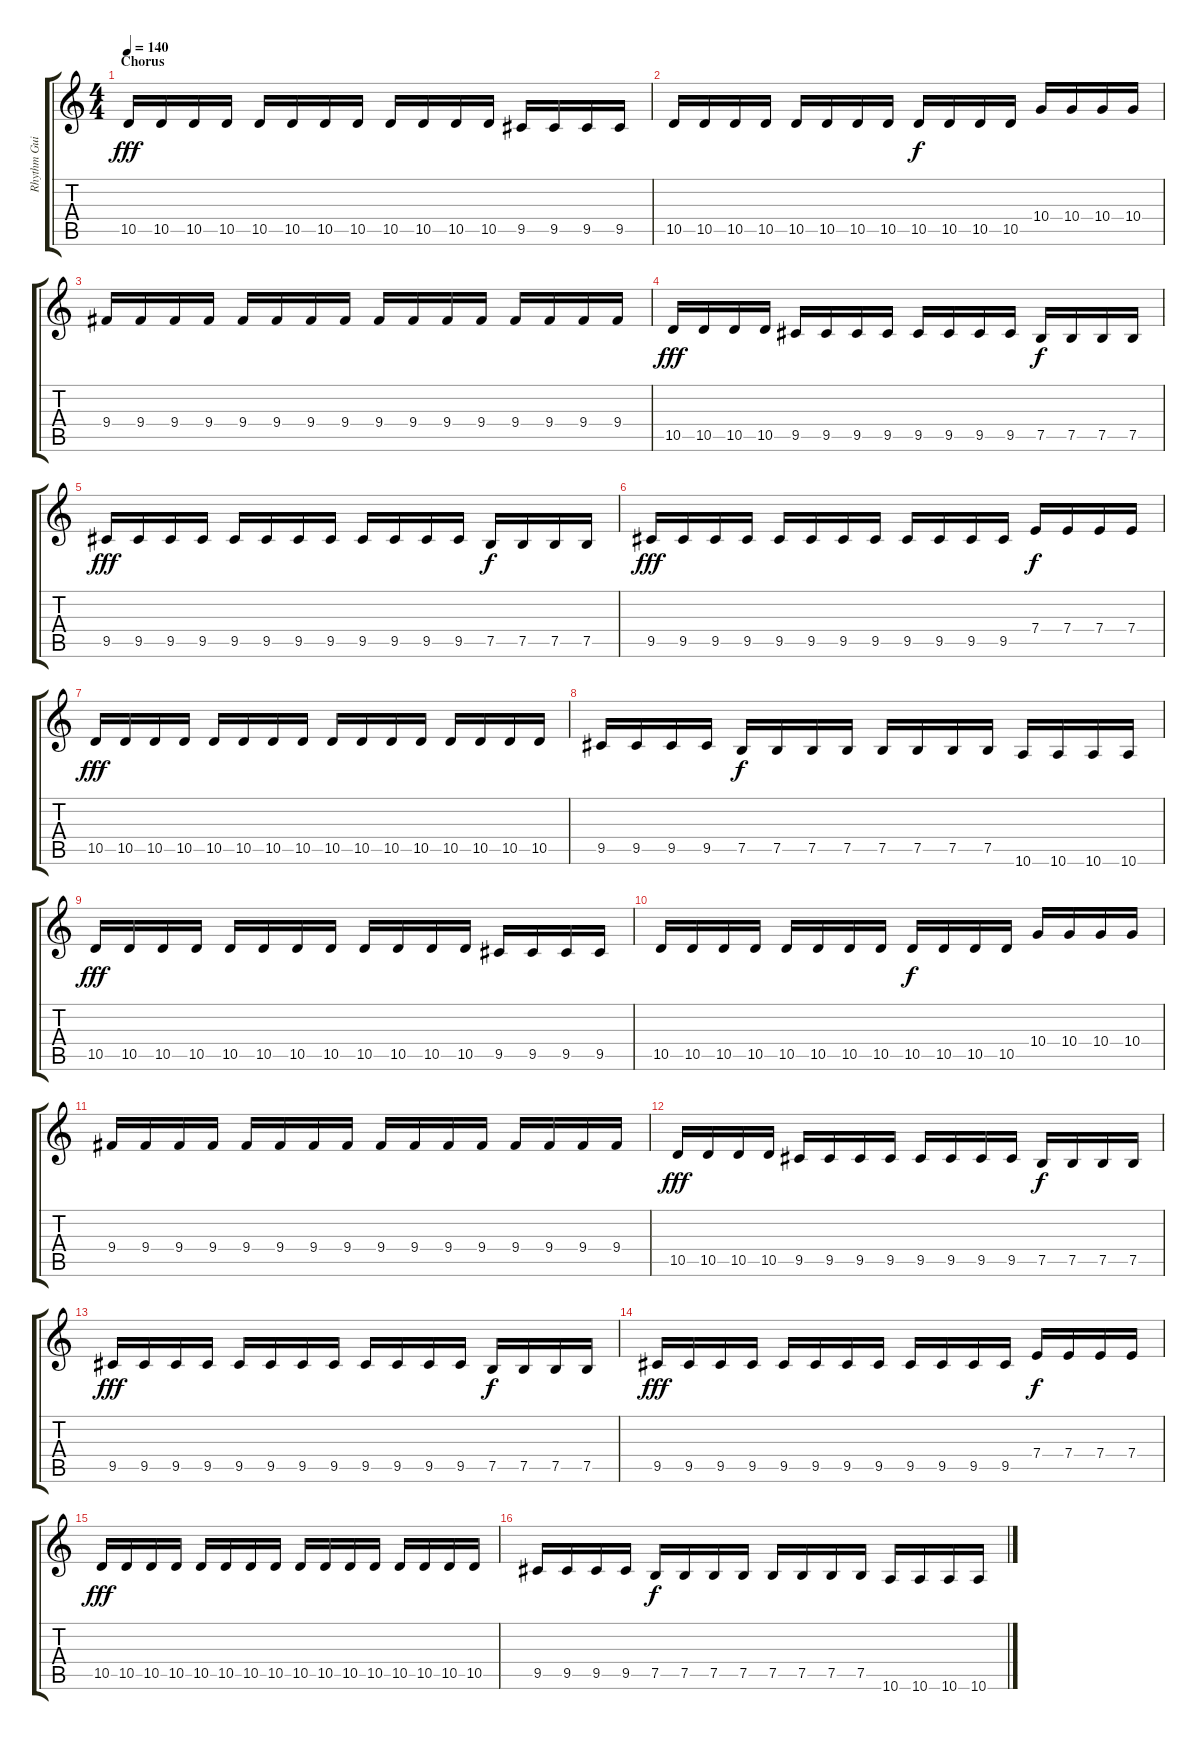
\track ("Rhythm Guitar" "Rhythm Gui") {instrument distortionguitar}
\staff {score tabs}
\tuning (B3 Gb3 D3 A2 E2 B1) {hide}
\ts (4 4)
\section ("" "Chorus")
\tempo 140
\clef g2
\ks c
10.5.16{dy fff} 10.5.16 10.5.16 10.5.16 10.5.16 10.5.16 10.5.16 10.5.16 10.5.16 10.5.16 10.5.16 10.5.16 9.5.16 9.5.16 9.5.16 9.5.16 |
10.5.16 10.5.16 10.5.16 10.5.16 10.5.16 10.5.16 10.5.16 10.5.16 10.5.16{dy f} 10.5.16 10.5.16 10.5.16 10.4.16 10.4.16 10.4.16 10.4.16 |
9.4.16 9.4.16 9.4.16 9.4.16 9.4.16 9.4.16 9.4.16 9.4.16 9.4.16 9.4.16 9.4.16 9.4.16 9.4.16 9.4.16 9.4.16 9.4.16 |
10.5.16{dy fff} 10.5.16 10.5.16 10.5.16 9.5.16 9.5.16 9.5.16 9.5.16 9.5.16 9.5.16 9.5.16 9.5.16 7.5.16{dy f} 7.5.16 7.5.16 7.5.16 |
9.5.16{dy fff} 9.5.16 9.5.16 9.5.16 9.5.16 9.5.16 9.5.16 9.5.16 9.5.16 9.5.16 9.5.16 9.5.16 7.5.16{dy f} 7.5.16 7.5.16 7.5.16 |
9.5.16{dy fff} 9.5.16 9.5.16 9.5.16 9.5.16 9.5.16 9.5.16 9.5.16 9.5.16 9.5.16 9.5.16 9.5.16 7.4.16{dy f} 7.4.16 7.4.16 7.4.16 |
10.5.16{dy fff} 10.5.16 10.5.16 10.5.16 10.5.16 10.5.16 10.5.16 10.5.16 10.5.16 10.5.16 10.5.16 10.5.16 10.5.16 10.5.16 10.5.16 10.5.16 |
9.5.16 9.5.16 9.5.16 9.5.16 7.5.16{dy f} 7.5.16 7.5.16 7.5.16 7.5.16 7.5.16 7.5.16 7.5.16 10.6.16 10.6.16 10.6.16 10.6.16 |
10.5.16{dy fff} 10.5.16 10.5.16 10.5.16 10.5.16 10.5.16 10.5.16 10.5.16 10.5.16 10.5.16 10.5.16 10.5.16 9.5.16 9.5.16 9.5.16 9.5.16 |
10.5.16 10.5.16 10.5.16 10.5.16 10.5.16 10.5.16 10.5.16 10.5.16 10.5.16{dy f} 10.5.16 10.5.16 10.5.16 10.4.16 10.4.16 10.4.16 10.4.16 |
9.4.16 9.4.16 9.4.16 9.4.16 9.4.16 9.4.16 9.4.16 9.4.16 9.4.16 9.4.16 9.4.16 9.4.16 9.4.16 9.4.16 9.4.16 9.4.16 |
10.5.16{dy fff} 10.5.16 10.5.16 10.5.16 9.5.16 9.5.16 9.5.16 9.5.16 9.5.16 9.5.16 9.5.16 9.5.16 7.5.16{dy f} 7.5.16 7.5.16 7.5.16 |
9.5.16{dy fff} 9.5.16 9.5.16 9.5.16 9.5.16 9.5.16 9.5.16 9.5.16 9.5.16 9.5.16 9.5.16 9.5.16 7.5.16{dy f} 7.5.16 7.5.16 7.5.16 |
9.5.16{dy fff} 9.5.16 9.5.16 9.5.16 9.5.16 9.5.16 9.5.16 9.5.16 9.5.16 9.5.16 9.5.16 9.5.16 7.4.16{dy f} 7.4.16 7.4.16 7.4.16 |
10.5.16{dy fff} 10.5.16 10.5.16 10.5.16 10.5.16 10.5.16 10.5.16 10.5.16 10.5.16 10.5.16 10.5.16 10.5.16 10.5.16 10.5.16 10.5.16 10.5.16 |
9.5.16 9.5.16 9.5.16 9.5.16 7.5.16{dy f} 7.5.16 7.5.16 7.5.16 7.5.16 7.5.16 7.5.16 7.5.16 10.6.16 10.6.16 10.6.16 10.6.16
